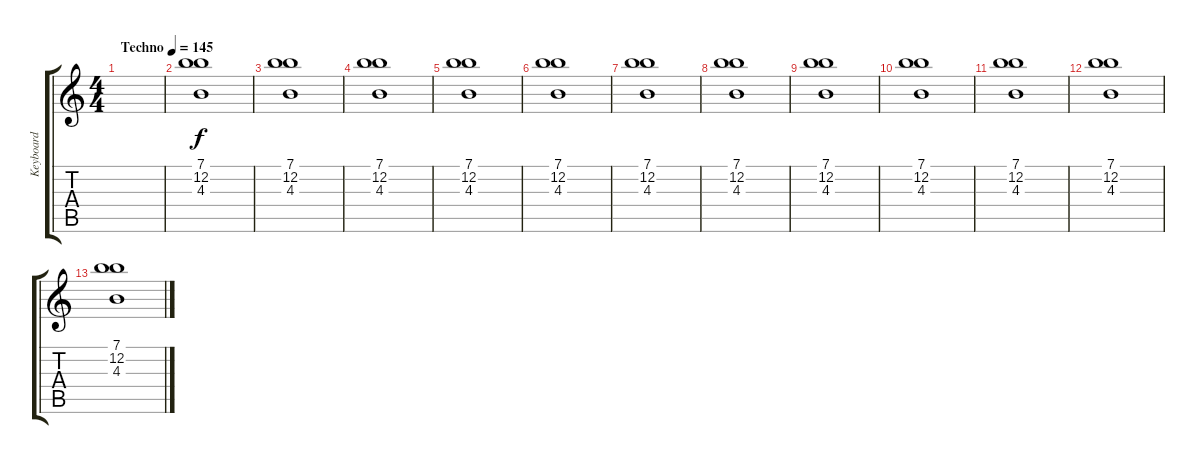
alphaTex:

\track ("Keyboard" "Keyboard") {instrument overdrivenguitar}
\staff {score tabs}
\tuning (E4 B3 G3 D3 A2 E2) {hide}
\ts (4 4)
\tempo (145 "Techno")
\clef g2
\ks c
|
(7.1 12.2 4.3).1{instrument vibraphone} |
(7.1 12.2 4.3).1 |
(7.1 12.2 4.3).1 |
(7.1 12.2 4.3).1 |
(7.1 12.2 4.3).1 |
(7.1 12.2 4.3).1 |
(7.1 12.2 4.3).1 |
(7.1 12.2 4.3).1 |
(7.1 12.2 4.3).1 |
(7.1 12.2 4.3).1 |
(7.1 12.2 4.3).1 |
(7.1 12.2 4.3).1
